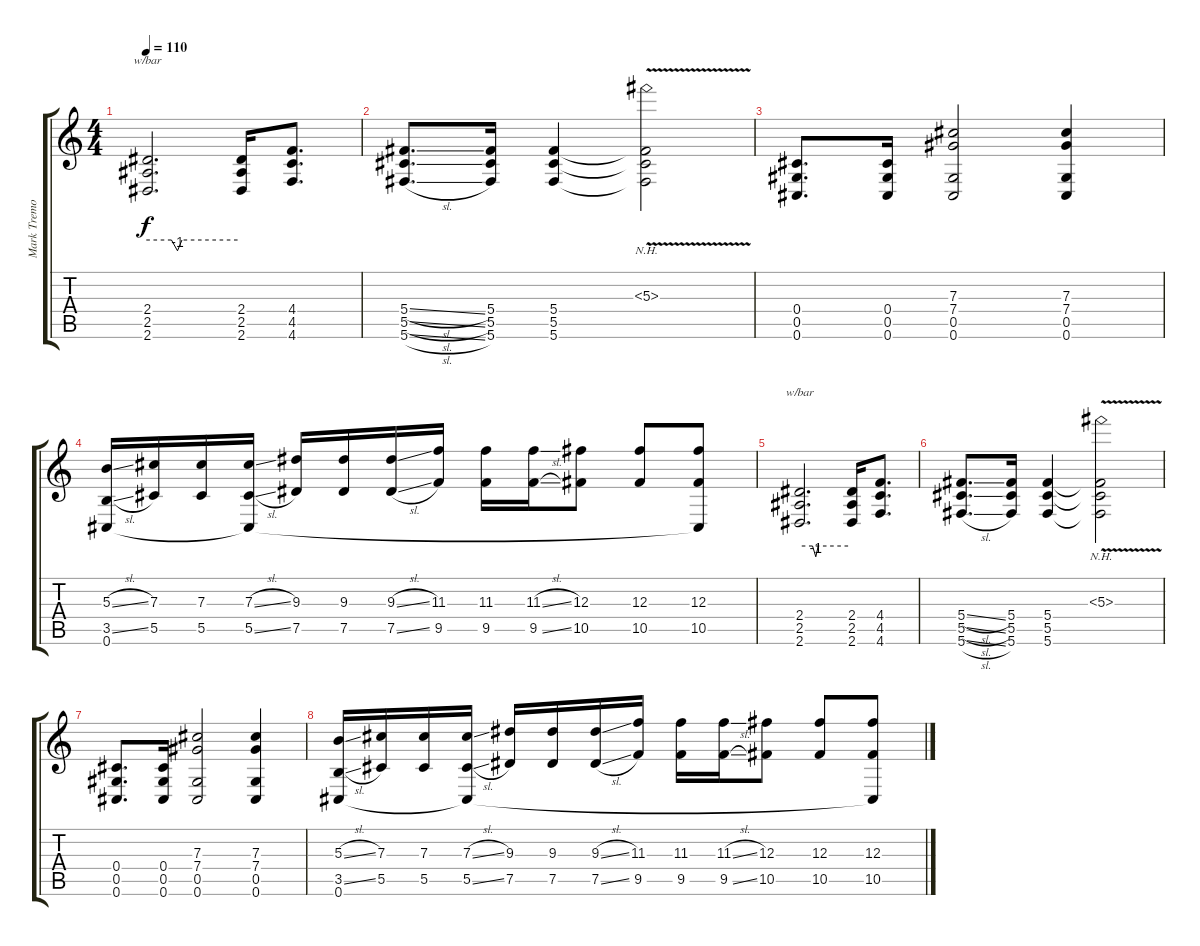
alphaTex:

\track ("Mark Tremonti" "Mark Tremo") {instrument distortionguitar}
\staff {score tabs}
\tuning (Eb4 Bb3 Gb3 Db3 Ab2 Db2) {hide}
\ts (4 4)
\tempo 110
\clef g2
\ks c
(2.4 2.5 2.6).2{d tbe (custom default 0 0 16 0 20 -4 23 0 60 0) dy f} (2.4 2.5 2.6).16 (4.4 4.5 4.6).8{d} |
(5.4{sl} 5.5{sl} 5.6{sl}).8{d} (5.4 5.5 5.6).16 (5.4 5.5 5.6).4 (5.3{nh v} 5.4{t} 5.5{t} 5.6{t}).2 |
(0.4 0.5 0.6).8{d} (0.4 0.5 0.6).16 (7.3 7.4 0.5 0.6).2 (7.3 7.4 0.5 0.6).4 |
(5.3{sl} 3.5{sl} 0.6).16 (7.3 5.5).16 (7.3 5.5).16 (7.3{sl} 5.5{sl} 0.6{t}).16 (9.3 7.5).16 (9.3 7.5).16 (9.3{sl} 7.5{sl}).16 (11.3 9.5).16 (11.3 9.5).16 (11.3{sl} 9.5{sl}).16 (12.3 10.5).8 (12.3 10.5).8 (12.3 10.5 0.6{t}).8 |
(2.4 2.5 2.6).2{d tbe (custom default 0 0 16 0 20 -4 23 0 60 0)} (2.4 2.5 2.6).16 (4.4 4.5 4.6).8{d} |
(5.4{sl} 5.5{sl} 5.6{sl}).8{d} (5.4 5.5 5.6).16 (5.4 5.5 5.6).4 (5.3{nh v} 5.4{t} 5.5{t} 5.6{t}).2 |
(0.4 0.5 0.6).8{d} (0.4 0.5 0.6).16 (7.3 7.4 0.5 0.6).2 (7.3 7.4 0.5 0.6).4 |
(5.3{sl} 3.5{sl} 0.6).16 (7.3 5.5).16 (7.3 5.5).16 (7.3{sl} 5.5{sl} 0.6{t}).16 (9.3 7.5).16 (9.3 7.5).16 (9.3{sl} 7.5{sl}).16 (11.3 9.5).16 (11.3 9.5).16 (11.3{sl} 9.5{sl}).16 (12.3 10.5).8 (12.3 10.5).8 (12.3 10.5 0.6{t}).8
